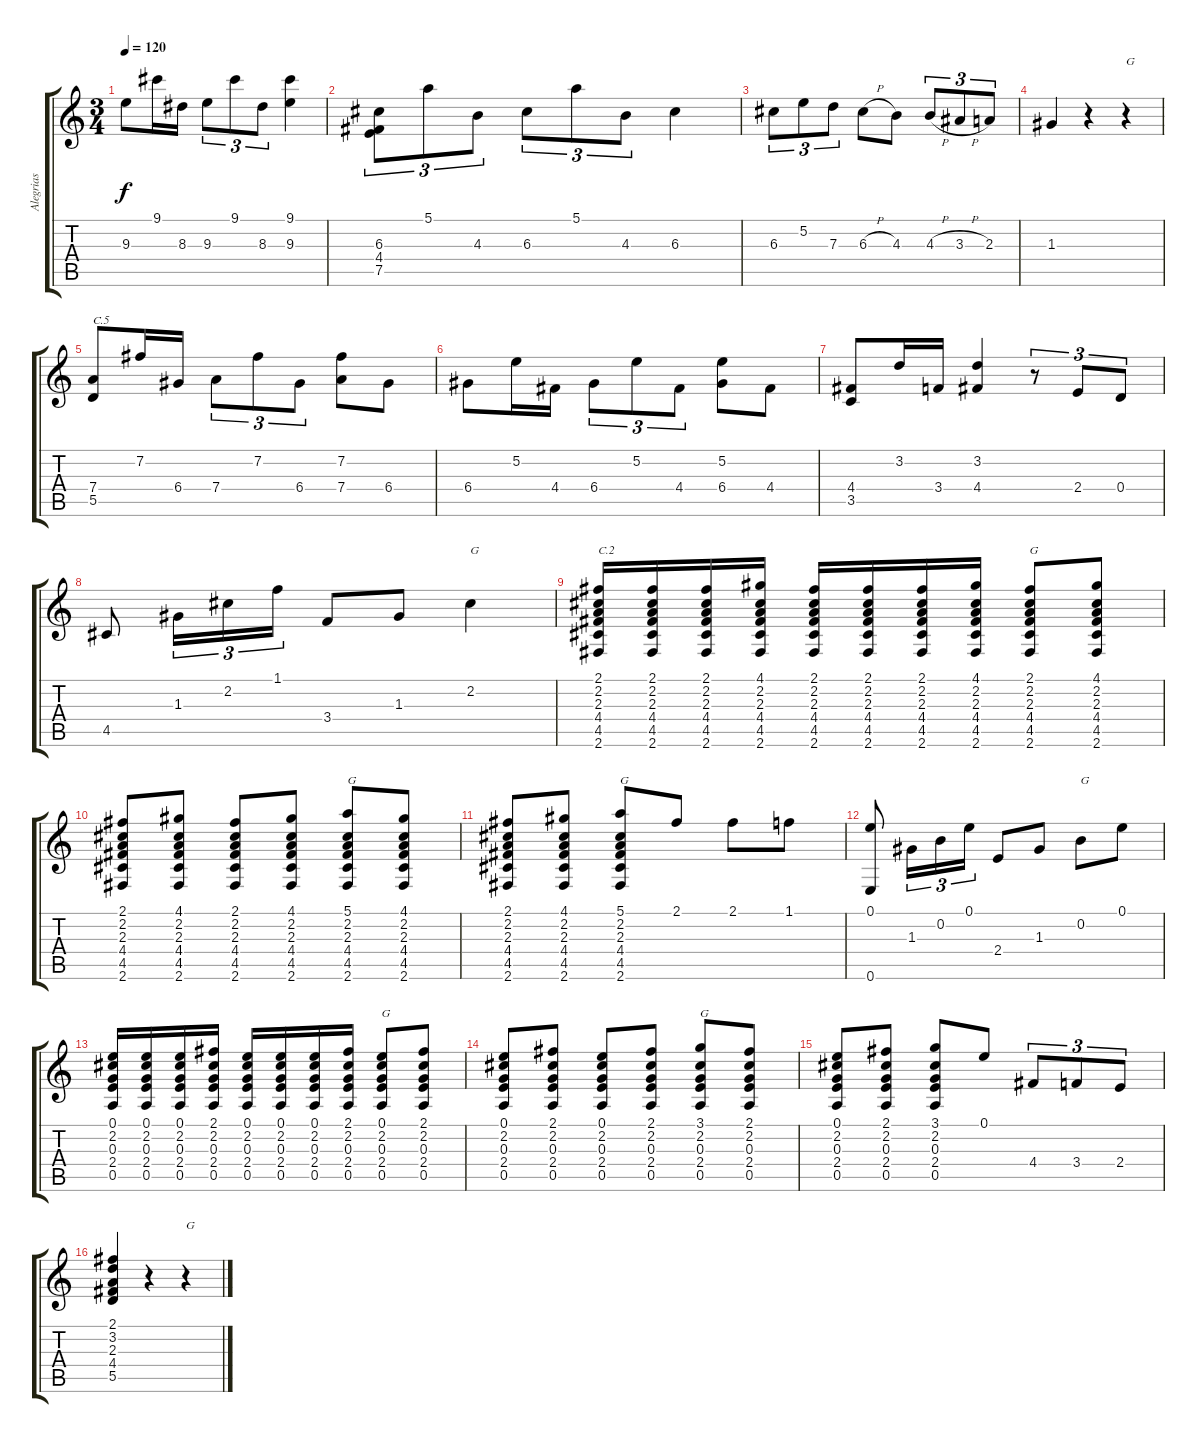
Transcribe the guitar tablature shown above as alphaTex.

\track ("Alegrias" "Alegrias") {instrument acousticguitarnylon}
\staff {score tabs}
\tuning (E4 B3 G3 D3 A2 E2) {hide}
\ts (3 4)
\tempo 120
\clef g2
\ks c
9.3.8{dy f instrument acousticguitarnylon} 9.1.16 8.3.16 9.3.8{tu (3 2)} 9.1.8{tu (3 2)} 8.3.8{tu (3 2)} (9.1 9.3).4 |
(6.3 4.4 7.5).8{tu (3 2)} 5.1.8{tu (3 2)} 4.3.8{tu (3 2)} 6.3.8{tu (3 2)} 5.1.8{tu (3 2)} 4.3.8{tu (3 2)} 6.3.4 |
6.3.8{tu (3 2)} 5.2.8{tu (3 2)} 7.3.8{tu (3 2)} 6.3{h}.8 4.3.8 4.3{h}.8{tu (3 2)} 3.3{h}.8{tu (3 2)} 2.3.8{tu (3 2)} |
1.3.4 r.4 r.4{txt "G"} |
(7.4 5.5).8{txt "C.5"} 7.2.16 6.4.16 7.4.8{tu (3 2)} 7.2.8{tu (3 2)} 6.4.8{tu (3 2)} (7.2 7.4).8 6.4.8 |
6.4.8 5.2.16 4.4.16 6.4.8{tu (3 2)} 5.2.8{tu (3 2)} 4.4.8{tu (3 2)} (5.2 6.4).8 4.4.8 |
(4.4 3.5).8 3.2.16 3.4.16 (3.2 4.4).4 r.8{tu (3 2)} 2.4.8{tu (3 2)} 0.4.8{tu (3 2)} |
4.5.8 1.3.16{tu (3 2)} 2.2.16{tu (3 2)} 1.1.16{tu (3 2)} 3.4.8 1.3.8 2.2.4{txt "G"} |
(2.1 2.2 2.3 4.4 4.5 2.6).16{txt "C.2"} (2.1 2.2 2.3 4.4 4.5 2.6).16 (2.1 2.2 2.3 4.4 4.5 2.6).16 (4.1 2.2 2.3 4.4 4.5 2.6).16 (2.1 2.2 2.3 4.4 4.5 2.6).16 (2.1 2.2 2.3 4.4 4.5 2.6).16 (2.1 2.2 2.3 4.4 4.5 2.6).16 (4.1 2.2 2.3 4.4 4.5 2.6).16 (2.1 2.2 2.3 4.4 4.5 2.6).8{txt "G"} (4.1 2.2 2.3 4.4 4.5 2.6).8 |
(2.1 2.2 2.3 4.4 4.5 2.6).8 (4.1 2.2 2.3 4.4 4.5 2.6).8 (2.1 2.2 2.3 4.4 4.5 2.6).8 (4.1 2.2 2.3 4.4 4.5 2.6).8 (5.1 2.2 2.3 4.4 4.5 2.6).8{txt "G"} (4.1 2.2 2.3 4.4 4.5 2.6).8 |
(2.1 2.2 2.3 4.4 4.5 2.6).8 (4.1 2.2 2.3 4.4 4.5 2.6).8 (5.1 2.2 2.3 4.4 4.5 2.6).8{txt "G"} 2.1.8 2.1.8 1.1.8 |
(0.1 0.6).8 1.3.16{tu (3 2)} 0.2.16{tu (3 2)} 0.1.16{tu (3 2)} 2.4.8 1.3.8 0.2.8{txt "G"} 0.1.8 |
(0.1 2.2 0.3 2.4 0.5).16 (0.1 2.2 0.3 2.4 0.5).16 (0.1 2.2 0.3 2.4 0.5).16 (2.1 2.2 0.3 2.4 0.5).16 (0.1 2.2 0.3 2.4 0.5).16 (0.1 2.2 0.3 2.4 0.5).16 (0.1 2.2 0.3 2.4 0.5).16 (2.1 2.2 0.3 2.4 0.5).16 (0.1 2.2 0.3 2.4 0.5).8{txt "G"} (2.1 2.2 0.3 2.4 0.5).8 |
(0.1 2.2 0.3 2.4 0.5).8 (2.1 2.2 0.3 2.4 0.5).8 (0.1 2.2 0.3 2.4 0.5).8 (2.1 2.2 0.3 2.4 0.5).8 (3.1 2.2 0.3 2.4 0.5).8{txt "G"} (2.1 2.2 0.3 2.4 0.5).8 |
(0.1 2.2 0.3 2.4 0.5).8 (2.1 2.2 0.3 2.4 0.5).8 (3.1 2.2 0.3 2.4 0.5).8 0.1.8 4.4.8{tu (3 2)} 3.4.8{tu (3 2)} 2.4.8{tu (3 2)} |
(2.1 3.2 2.3 4.4 5.5).4 r.4 r.4{txt "G"}
